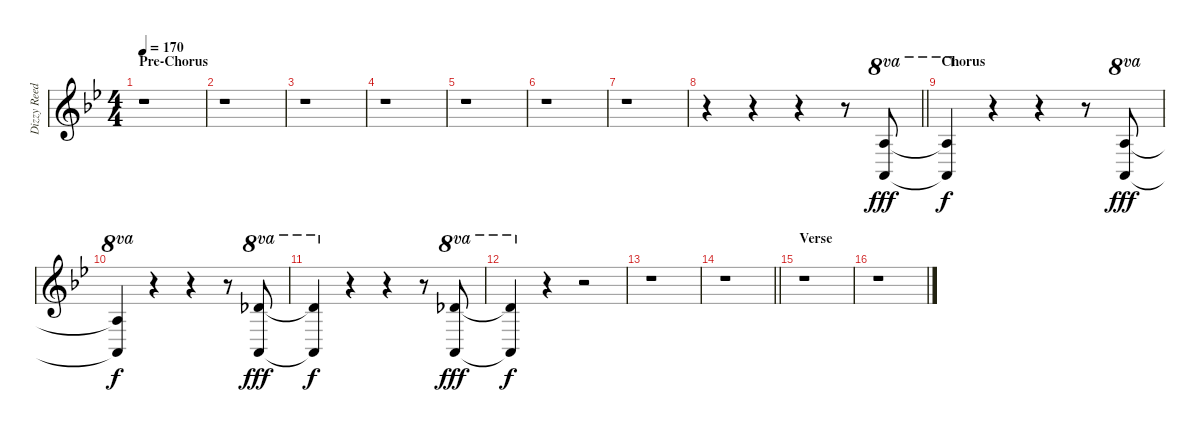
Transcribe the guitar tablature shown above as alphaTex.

\track ("Dizzy Reed - Piano" "Dizzy Reed") {instrument electricgrandpiano}
\staff {score}
\tuning (Eb4 Bb3 Gb3 Db3 Ab2 Eb2) {hide}
\ts (4 4)
\section ("" "Pre-Chorus")
\tempo 170
\clef g2
\ks bb
r.1{dy f} |
r.1 |
r.1 |
r.1 |
r.1 |
r.1 |
r.1 |
\barLineRight lightlight
r.4 r.4 r.4 r.8 (11.2 8.4).8{ot 8va dy fff} |
\section ("" "Chorus")
(11.2{t} 8.4{t}).4{ot 8va dy f} r.4 r.4 r.8 (11.2 8.4).8{ot 8va dy fff} |
(11.2{t} 8.4{t}).4{ot 8va dy f} r.4 r.4 r.8 (15.2 8.4).8{ot 8va dy fff} |
(15.2{t} 8.4{t}).4{ot 8va dy f} r.4 r.4 r.8 (15.2 8.4).8{ot 8va dy fff} |
(15.2{t} 8.4{t}).4{ot 8va dy f} r.4 r.2 |
r.1 |
\barLineRight lightlight
r.1 |
\section ("" "Verse")
r.1 |
r.1
